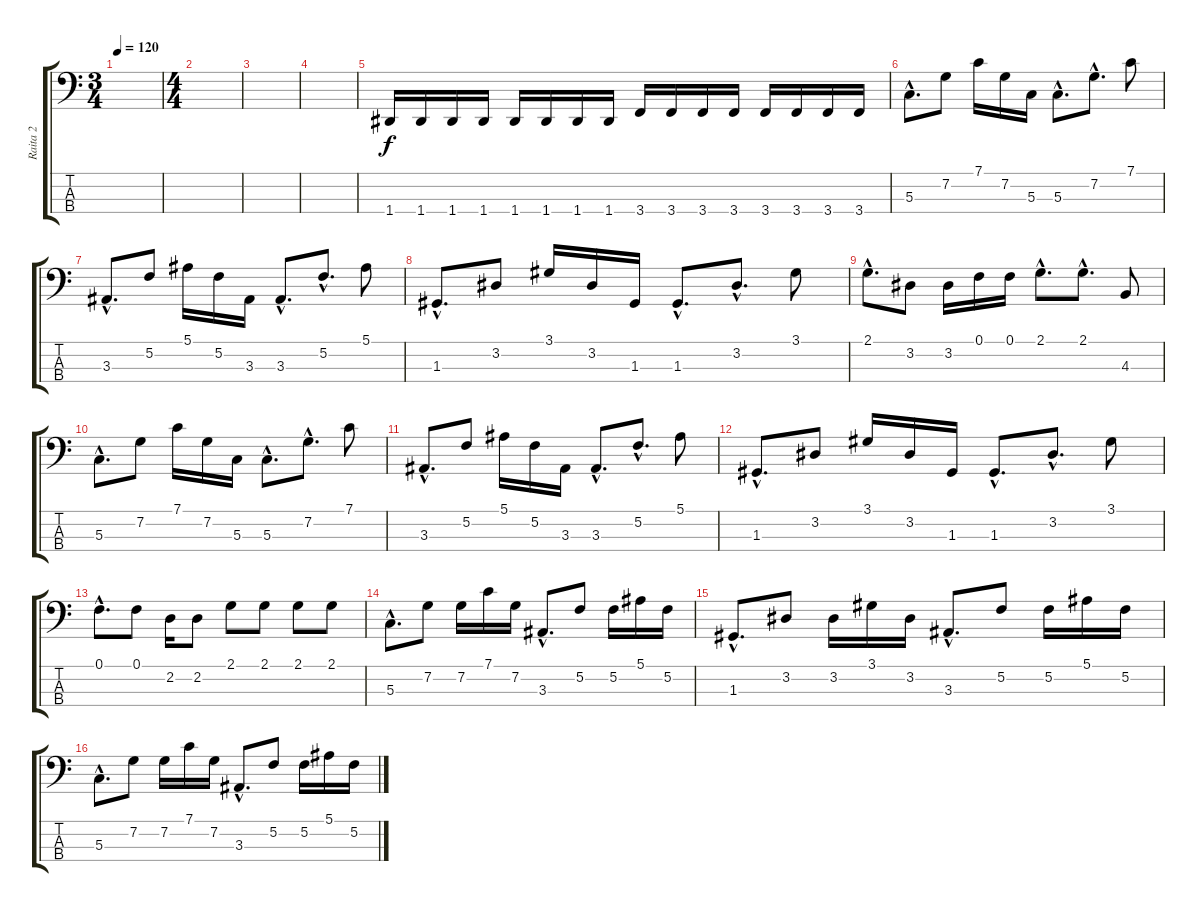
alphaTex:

\track ("Raita 2" "Raita 2") {instrument acousticbass}
\staff {score tabs}
\tuning (F2 C2 G1 D1) {hide}
\ts (3 4)
\tempo 120
\clef f4
\ks c
|
\ts (4 4)
|
|
|
1.4.16 1.4.16 1.4.16 1.4.16 1.4.16 1.4.16 1.4.16 1.4.16 3.4.16 3.4.16 3.4.16 3.4.16 3.4.16 3.4.16 3.4.16 3.4.16 |
5.3{hac}.8{d} 7.2.8 7.1.16 7.2.16 5.3.16 5.3{hac}.8{d} 7.2{hac}.8{d} 7.1.8 |
3.3{hac}.8{d} 5.2.8 5.1.16 5.2.16 3.3.16 3.3{hac}.8{d} 5.2{hac}.8{d} 5.1.8 |
1.3{hac}.8{d} 3.2.8 3.1.16 3.2.16 1.3.16 1.3{hac}.8{d} 3.2{hac}.8{d} 3.1.8 |
2.1{hac}.8{d} 3.2.8 3.2.16 0.1.16 0.1.16 2.1{hac}.8{d} 2.1{hac}.8{d} 4.3.8 |
5.3{hac}.8{d} 7.2.8 7.1.16 7.2.16 5.3.16 5.3{hac}.8{d} 7.2{hac}.8{d} 7.1.8 |
3.3{hac}.8{d} 5.2.8 5.1.16 5.2.16 3.3.16 3.3{hac}.8{d} 5.2{hac}.8{d} 5.1.8 |
1.3{hac}.8{d} 3.2.8 3.1.16 3.2.16 1.3.16 1.3{hac}.8{d} 3.2{hac}.8{d} 3.1.8 |
0.1{hac}.8{d} 0.1.8 2.2.16 2.2.8 2.1.8 2.1.8 2.1.8 2.1.8 |
5.3{hac}.8{d} 7.2.8 7.2.16 7.1.16 7.2.16 3.3{hac}.8{d} 5.2.8 5.2.16 5.1.16 5.2.16 |
1.3{hac}.8{d} 3.2.8 3.2.16 3.1.16 3.2.16 3.3{hac}.8{d} 5.2.8 5.2.16 5.1.16 5.2.16 |
5.3{hac}.8{d} 7.2.8 7.2.16 7.1.16 7.2.16 3.3{hac}.8{d} 5.2.8 5.2.16 5.1.16 5.2.16
